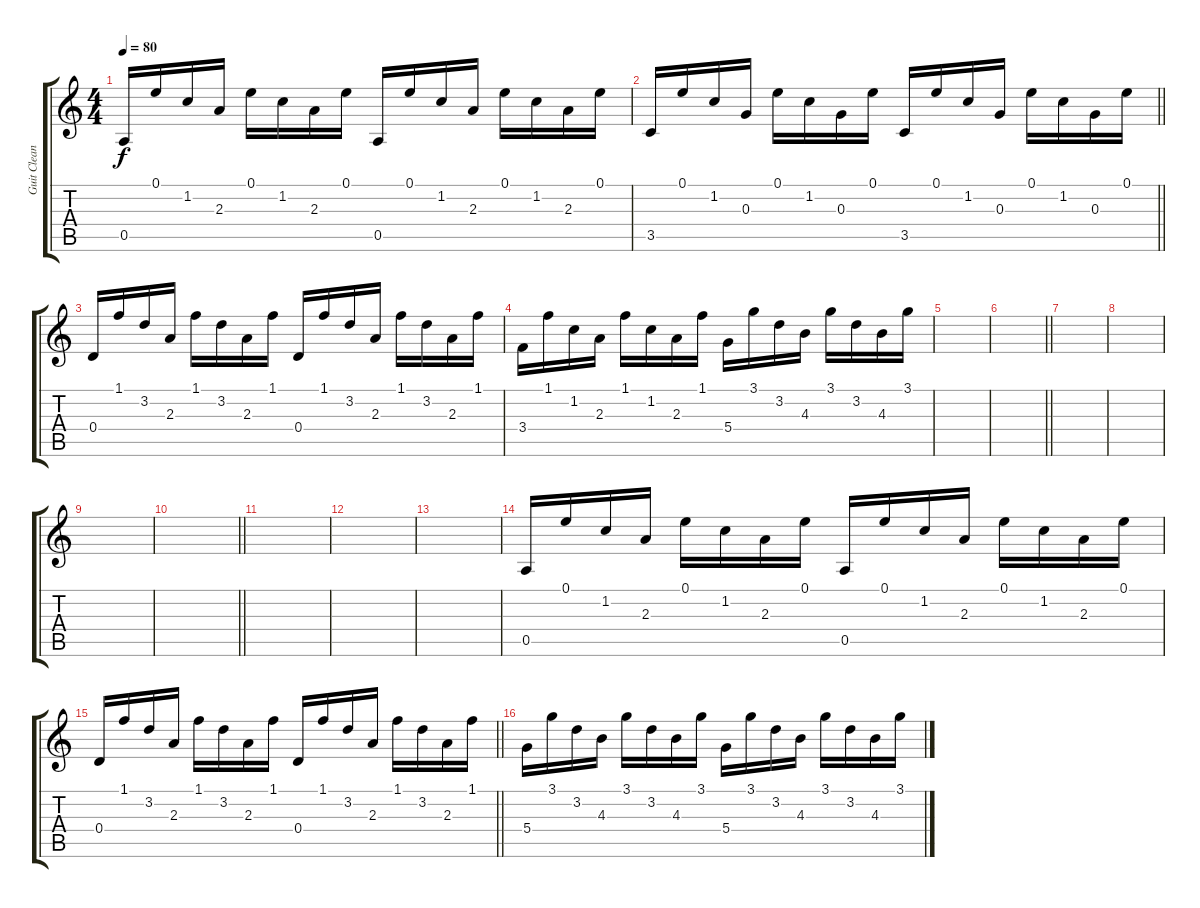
\track ("Guit Clean 2" "Guit Clean") {instrument electricguitarclean}
\staff {score tabs}
\tuning (E4 B3 G3 D3 A2 E2) {hide}
\ts (4 4)
\tempo 80
\clef g2
\ks c
0.5.16{dy f} 0.1.16 1.2.16 2.3.16 0.1.16 1.2.16 2.3.16 0.1.16 0.5.16 0.1.16 1.2.16 2.3.16 0.1.16 1.2.16 2.3.16 0.1.16 |
\barLineRight lightlight
3.5.16 0.1.16 1.2.16 0.3.16 0.1.16 1.2.16 0.3.16 0.1.16 3.5.16 0.1.16 1.2.16 0.3.16 0.1.16 1.2.16 0.3.16 0.1.16 |
0.4.16 1.1.16 3.2.16 2.3.16 1.1.16 3.2.16 2.3.16 1.1.16 0.4.16 1.1.16 3.2.16 2.3.16 1.1.16 3.2.16 2.3.16 1.1.16 |
3.4.16 1.1.16 1.2.16 2.3.16 1.1.16 1.2.16 2.3.16 1.1.16 5.4.16 3.1.16 3.2.16 4.3.16 3.1.16 3.2.16 4.3.16 3.1.16 |
|
\barLineRight lightlight
|
|
|
|
\barLineRight lightlight
|
|
|
|
0.5.16 0.1.16 1.2.16 2.3.16 0.1.16 1.2.16 2.3.16 0.1.16 0.5.16 0.1.16 1.2.16 2.3.16 0.1.16 1.2.16 2.3.16 0.1.16 |
\barLineRight lightlight
0.4.16 1.1.16 3.2.16 2.3.16 1.1.16 3.2.16 2.3.16 1.1.16 0.4.16 1.1.16 3.2.16 2.3.16 1.1.16 3.2.16 2.3.16 1.1.16 |
5.4.16 3.1.16 3.2.16 4.3.16 3.1.16 3.2.16 4.3.16 3.1.16 5.4.16 3.1.16 3.2.16 4.3.16 3.1.16 3.2.16 4.3.16 3.1.16
